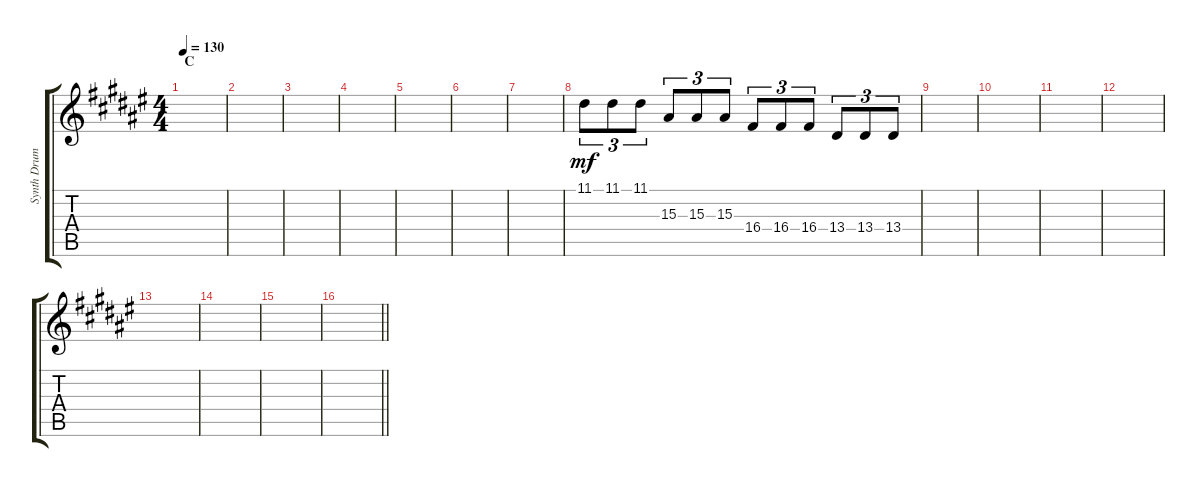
\track ("Synth Drum" "Synth Drum") {instrument synthdrum}
\staff {score tabs}
\tuning (E4 B3 G3 D3 A2 E2) {hide}
\ts (4 4)
\section ("" "C")
\tempo 130
\clef g2
\ks d#minor
|
|
|
|
|
|
|
11.1.8{tu (3 2) dy mf balance 0} 11.1.8{tu (3 2) balance 16} 11.1.8{tu (3 2) balance 0} 15.3.8{tu (3 2) balance 16} 15.3.8{tu (3 2) balance 0} 15.3.8{tu (3 2) balance 16} 16.4.8{tu (3 2) balance 0} 16.4.8{tu (3 2) balance 0} 16.4.8{tu (3 2) balance 16} 13.4.8{tu (3 2) balance 0} 13.4.8{tu (3 2) balance 16} 13.4.8{tu (3 2)} |
|
|
|
|
|
|
|
\barLineRight lightlight
